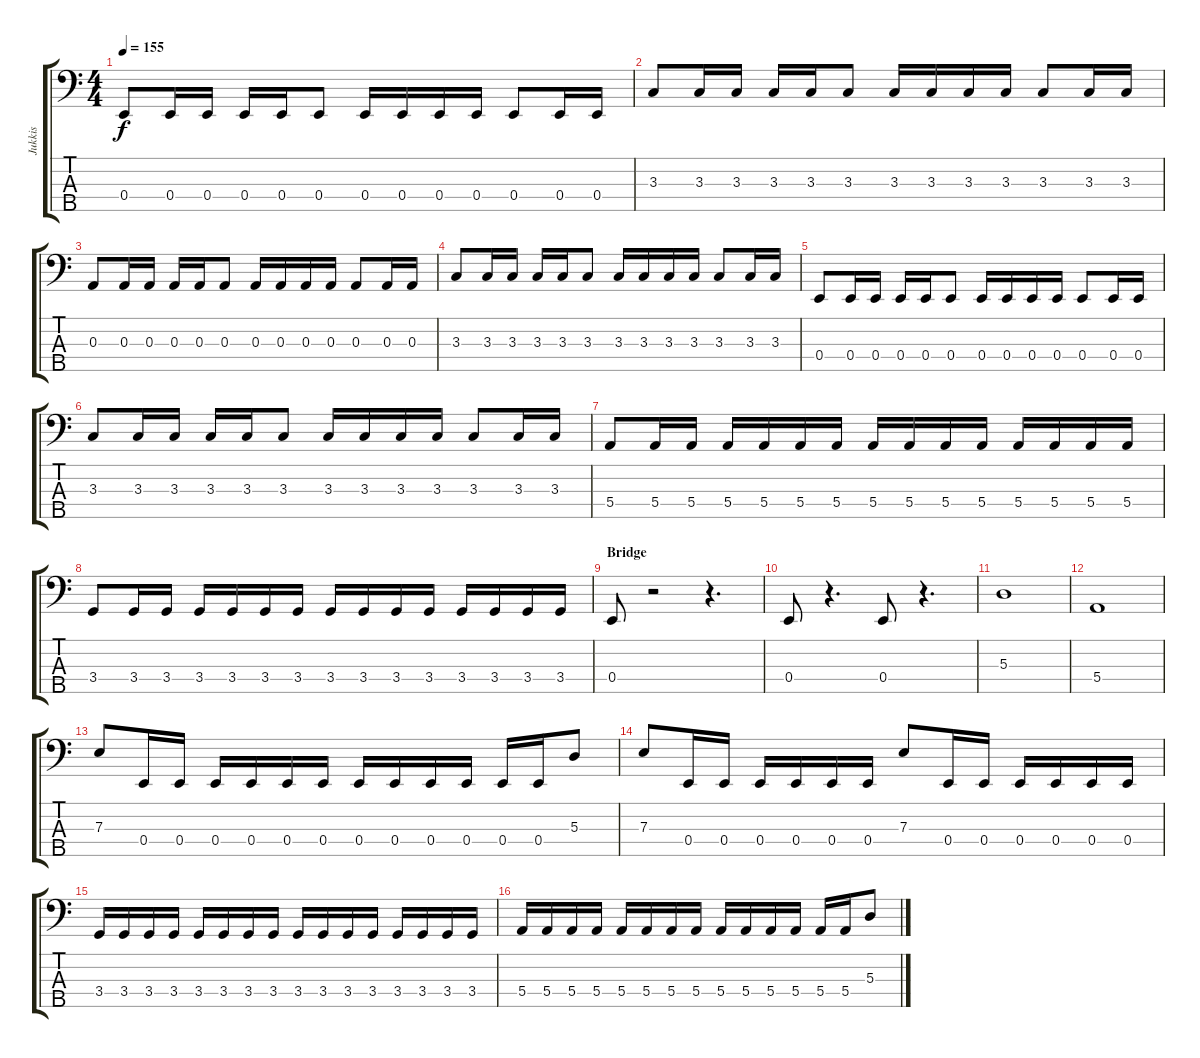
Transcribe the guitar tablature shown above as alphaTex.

\track ("Jukkis" "Jukkis") {instrument electricbasspick}
\staff {score tabs}
\tuning (G2 D2 A1 E1 B0) {hide}
\ts (4 4)
\tempo 155
\clef f4
\ks c
0.4.8{dy f} 0.4.16 0.4.16 0.4.16 0.4.16 0.4.8 0.4.16 0.4.16 0.4.16 0.4.16 0.4.8 0.4.16 0.4.16 |
3.3.8 3.3.16 3.3.16 3.3.16 3.3.16 3.3.8 3.3.16 3.3.16 3.3.16 3.3.16 3.3.8 3.3.16 3.3.16 |
0.3.8 0.3.16 0.3.16 0.3.16 0.3.16 0.3.8 0.3.16 0.3.16 0.3.16 0.3.16 0.3.8 0.3.16 0.3.16 |
3.3.8 3.3.16 3.3.16 3.3.16 3.3.16 3.3.8 3.3.16 3.3.16 3.3.16 3.3.16 3.3.8 3.3.16 3.3.16 |
0.4.8 0.4.16 0.4.16 0.4.16 0.4.16 0.4.8 0.4.16 0.4.16 0.4.16 0.4.16 0.4.8 0.4.16 0.4.16 |
3.3.8 3.3.16 3.3.16 3.3.16 3.3.16 3.3.8 3.3.16 3.3.16 3.3.16 3.3.16 3.3.8 3.3.16 3.3.16 |
5.4.8 5.4.16 5.4.16 5.4.16 5.4.16 5.4.16 5.4.16 5.4.16 5.4.16 5.4.16 5.4.16 5.4.16 5.4.16 5.4.16 5.4.16 |
3.4.8 3.4.16 3.4.16 3.4.16 3.4.16 3.4.16 3.4.16 3.4.16 3.4.16 3.4.16 3.4.16 3.4.16 3.4.16 3.4.16 3.4.16 |
\section ("" "Bridge")
0.4.8 r.2 r.4{d} |
0.4.8 r.4{d} 0.4.8 r.4{d} |
5.3.1 |
5.4.1 |
7.3.8 0.4.16 0.4.16 0.4.16 0.4.16 0.4.16 0.4.16 0.4.16 0.4.16 0.4.16 0.4.16 0.4.16 0.4.16 5.3.8 |
7.3.8 0.4.16 0.4.16 0.4.16 0.4.16 0.4.16 0.4.16 7.3.8 0.4.16 0.4.16 0.4.16 0.4.16 0.4.16 0.4.16 |
3.4.16 3.4.16 3.4.16 3.4.16 3.4.16 3.4.16 3.4.16 3.4.16 3.4.16 3.4.16 3.4.16 3.4.16 3.4.16 3.4.16 3.4.16 3.4.16 |
5.4.16 5.4.16 5.4.16 5.4.16 5.4.16 5.4.16 5.4.16 5.4.16 5.4.16 5.4.16 5.4.16 5.4.16 5.4.16 5.4.16 5.3.8
